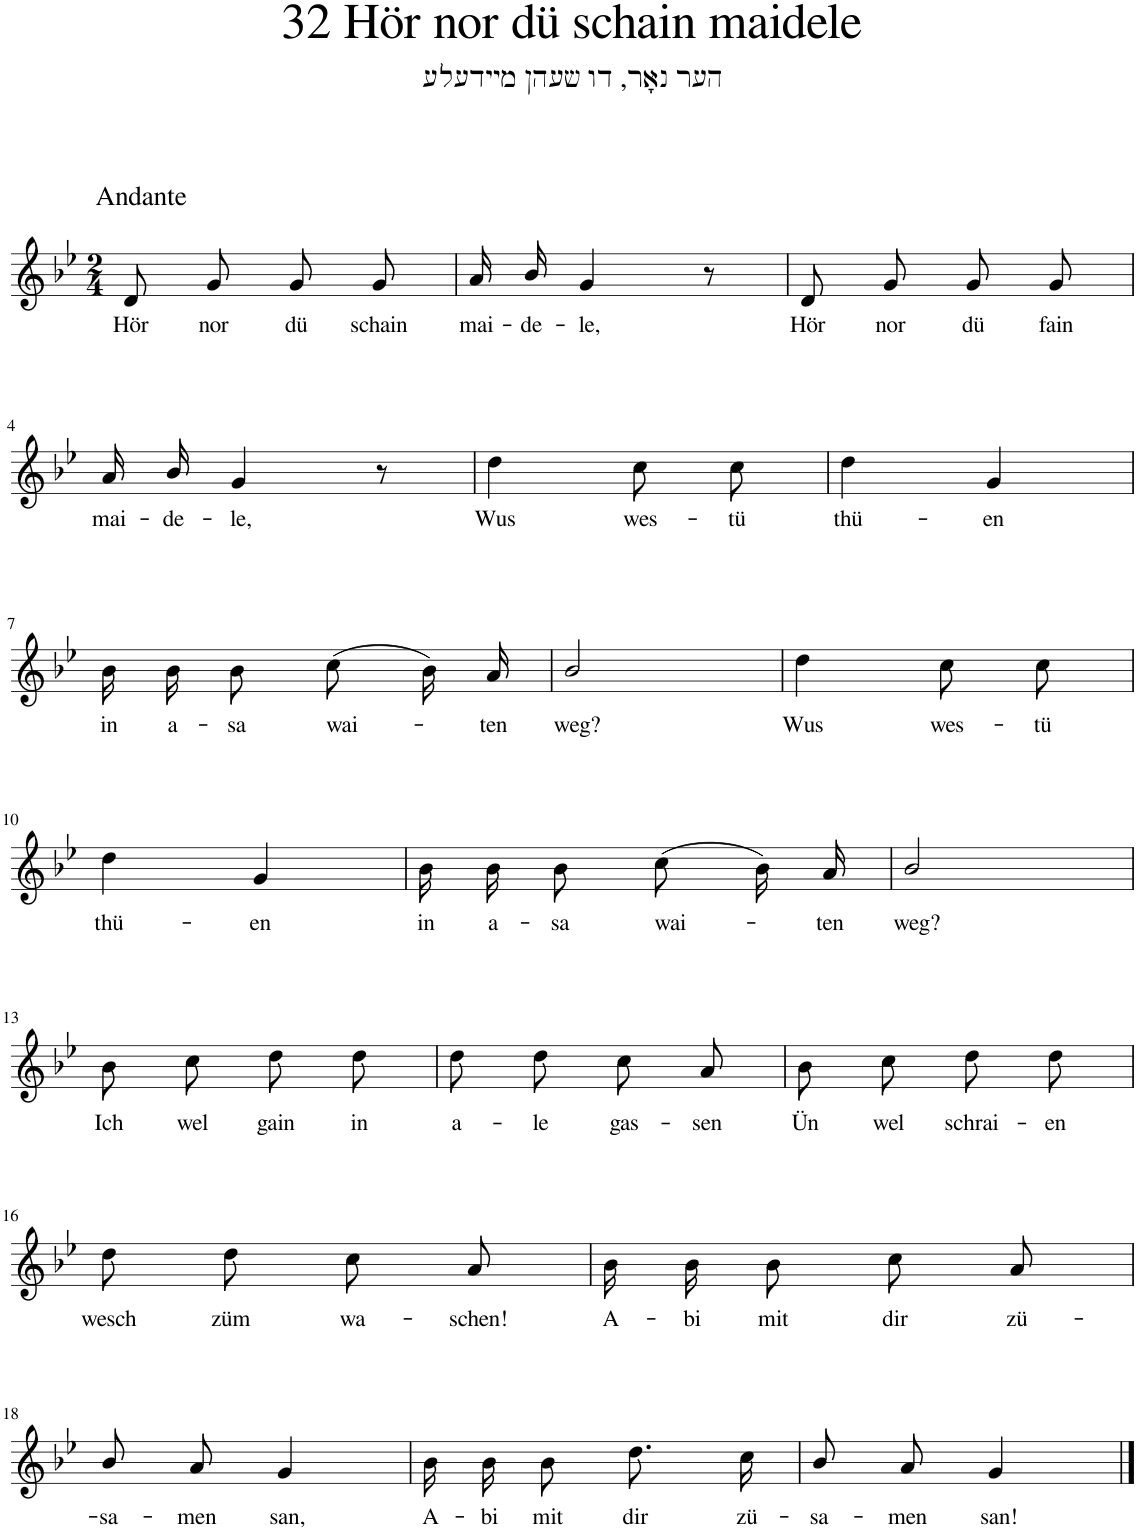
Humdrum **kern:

**kern	**text
*part1	*part1
*staff1	*staff1
*I"Piano	*
*I'Pno.	*
*clefG2	*
*k[b-e-]	*
*M2/4	*
=1	=1
!LO:TX:a:t=Andante	!
!	!LO:LY:b
8d/L	Hör
!	!LO:LY:b
8g/J	nor
!	!LO:LY:b
8g/L	dü
!	!LO:LY:b
8g/J	schain
=2	=2
!	!LO:LY:b
16a/LL	mai-
!	!LO:LY:b
16b-/JJ	-de-
!	!LO:LY:b
4g/	-le,
8r	.
=3	=3
!	!LO:LY:b
8d/L	Hör
!	!LO:LY:b
8g/J	nor
!	!LO:LY:b
8g/L	dü
!	!LO:LY:b
8g/J	fain
!!LO:LB:g=z
=4	=4
!	!LO:LY:b
16a/LL	mai-
!	!LO:LY:b
16b-/JJ	-de-
!	!LO:LY:b
4g/	-le,
8r	.
=5	=5
!	!LO:LY:b
4dd\	Wus
!	!LO:LY:b
8cc\L	wes-
!	!LO:LY:b
8cc\J	-tü
=6	=6
!	!LO:LY:b
4dd\	thü-
!	!LO:LY:b
4g/	-en
!!LO:LB:g=z
=7	=7
!	!LO:LY:b
16b-\LL	in
!	!LO:LY:b
16b-\J	a-
!	!LO:LY:b
8b-\J	-sa
!	!LO:LY:b
(8cc\L	wai-
16b-\L)	.
!	!LO:LY:b
16a\JJ	-ten
=8	=8
!	!LO:LY:b
2b-/	weg?
=9	=9
!	!LO:LY:b
4dd\	Wus
!	!LO:LY:b
8cc\L	wes-
!	!LO:LY:b
8cc\J	-tü
!!LO:LB:g=z
=10	=10
!	!LO:LY:b
4dd\	thü-
!	!LO:LY:b
4g/	-en
=11	=11
!	!LO:LY:b
16b-\LL	in
!	!LO:LY:b
16b-\J	a-
!	!LO:LY:b
8b-\J	-sa
!	!LO:LY:b
(8cc\L	wai-
16b-\L)	.
!	!LO:LY:b
16a\JJ	-ten
=12	=12
!	!LO:LY:b
2b-/	weg?
!!LO:LB:g=z
=13	=13
!	!LO:LY:b
8b-\L	Ich
!	!LO:LY:b
8cc\J	wel
!	!LO:LY:b
8dd\L	gain
!	!LO:LY:b
8dd\J	in
=14	=14
!	!LO:LY:b
8dd\L	a-
!	!LO:LY:b
8dd\J	-le
!	!LO:LY:b
8cc\L	gas-
!	!LO:LY:b
8a\J	-sen
=15	=15
!	!LO:LY:b
8b-\L	Ün
!	!LO:LY:b
8cc\J	wel
!	!LO:LY:b
8dd\L	schrai-
!	!LO:LY:b
8dd\J	-en
!!LO:LB:g=z
=16	=16
!	!LO:LY:b
8dd\L	wesch
!	!LO:LY:b
8dd\J	züm
!	!LO:LY:b
8cc\L	wa-
!	!LO:LY:b
8a\J	-schen!
=17	=17
!	!LO:LY:b
16b-\LL	A-
!	!LO:LY:b
16b-\J	-bi
!	!LO:LY:b
8b-\J	mit
!	!LO:LY:b
8cc\L	dir
!	!LO:LY:b
8a\J	zü-
!!LO:LB:g=z
=18	=18
!	!LO:LY:b
8b-/L	-sa-
!	!LO:LY:b
8a/J	-men
!	!LO:LY:b
4g/	san,
=19	=19
!	!LO:LY:b
16b-\LL	A-
!	!LO:LY:b
16b-\J	-bi
!	!LO:LY:b
8b-\J	mit
!	!LO:LY:b
8.dd\L	dir
!	!LO:LY:b
16cc\Jk	zü-
=20	=20
!	!LO:LY:b
8b-/L	-sa-
!	!LO:LY:b
8a/J	-men
!	!LO:LY:b
4g/	san!
==	==
*-	*-
